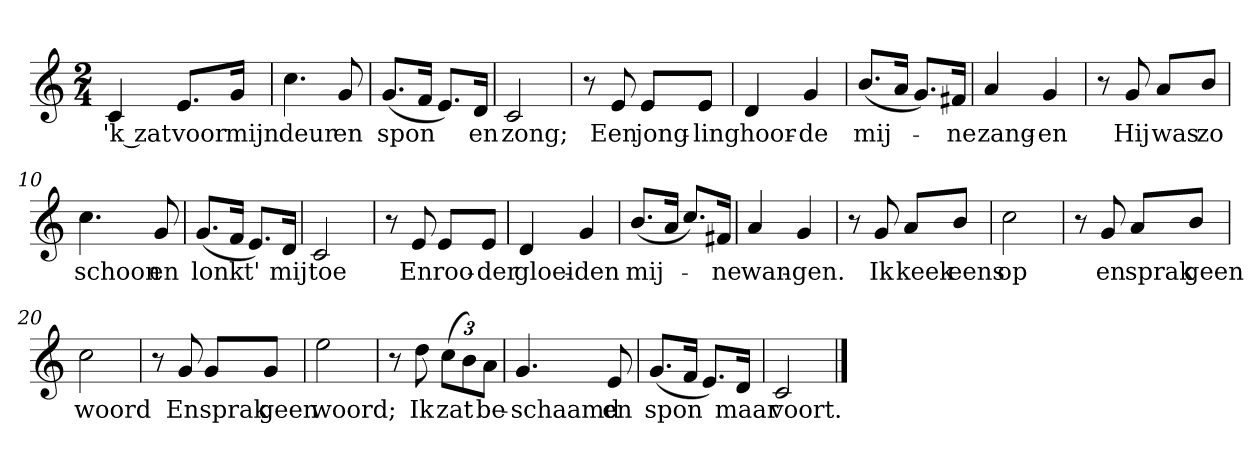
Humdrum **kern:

**kern	**text
*part1	*part1
*staff1	*staff1
*clefG2	*
*k[]	*
*C:	*
*M2/4	*
*MM120	*
=1	=1
4c	'k zat
8.e/L	voor
16g/Jk	mijn
=2	=2
4.cc	deur
8g	en
=3	=3
(8.g/L	spon
16f/Jk	.
8.e/L)	.
16d/Jk	en
=4	=4
2c	zong;
=5	=5
8r	.
8e	Een
8e/L	jong-
8e/J	-ling
=6	=6
4d	hoor-
4g	-de
=7	=7
(8.b/L	mij-
16a/Jk	.
8.g/L)	.
16f#X/Jk	-ne
=8	=8
4a	zang-
4g	-en
=9	=9
8r	.
8g	Hij
8a/L	was
8b/J	zo
=10	=10
4.cc	schoon
8g	en
=11	=11
(8.g/L	lonkt'
16f/Jk	.
8.e/L)	.
16d/Jk	mij
=12	=12
2c	toe
=13	=13
8r	.
8e	En
8e/L	roo-
8e/J	-der
=14	=14
4d	gloei-
4g	-den
=15	=15
(8.b/L	mij-
16a/Jk	.
8.cc/L)	.
16f#X/Jk	-ne
=16	=16
4a	wan-
4g	-gen.
=17	=17
8r	.
8g	Ik
8a/L	keek
8b/J	eens
=18	=18
2cc	op
=19	=19
8r	.
8g	en
8a/L	sprak
8b/J	geen
=20	=20
2cc	woord
=21	=21
8r	.
8g	En
8g/L	sprak
8g/J	geen
=22	=22
2ee	woord;
=23	=23
8r	.
8dd	Ik
(12cc\L	zat
12b\)	.
12a\J	be-
=24	=24
4.g	-schaamd
8e	en
=25	=25
(8.g/L	spon
16f/Jk	.
8.e/L)	.
16d/Jk	maar
=26	=26
2c	voort.
==	==
*-	*-
